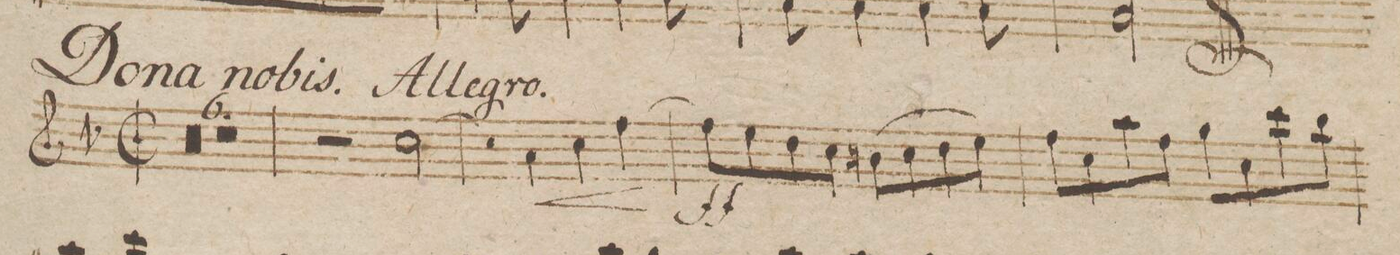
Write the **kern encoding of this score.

**kern	**dynam
*I"Violino Imo	*
*clefG2	*
*k[b-]	*
*met(c|)	*
*M2/2	*
00r	.
=2	=2
=3	=3
=4	=4
=5	=5
0r	.
=6	=6
=7	=7
2r	.
*2\right	*
[2cc\	.
=8	=8
4cc\]	.
4a\	<
4cc\	.
[4ff\	[
=9	=9
8ff\L]	ff
8ee\	.
8dd\	.
8cc\J	.
(8bn\L	.
8cc\	.
8dd\	.
8ee\J)	.
=10	=10
8ff\L	.
8cc\	.
8aa\	.
8ff\J	.
8gg\L	.
8cc\	.
8ccc\	.
8bb-\J	.
=11	=11
*-	*-
